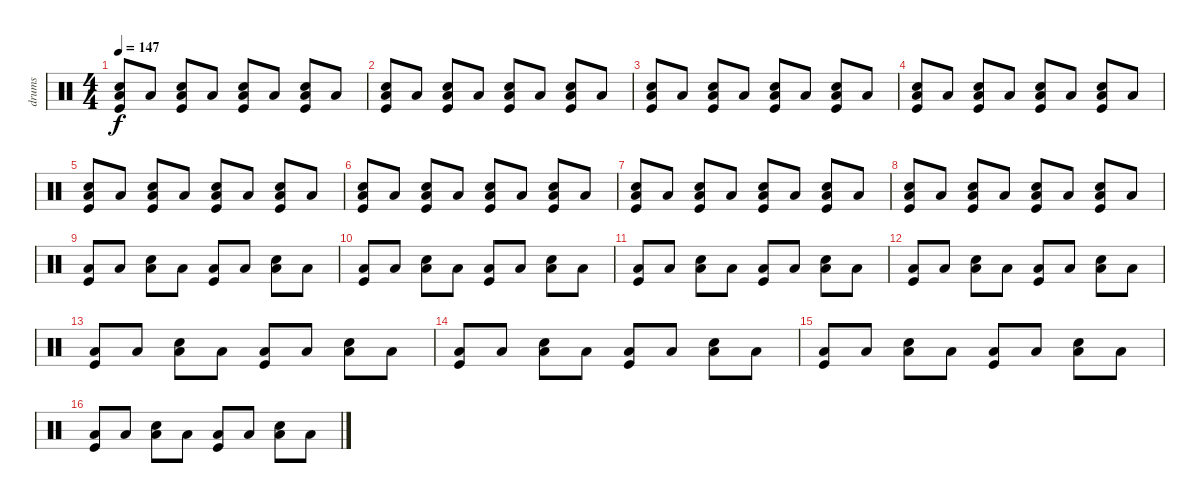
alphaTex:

\track ("drums" "drums") {instrument percussion}
\staff {score}
\articulation defaults
\ts (4 4)
\tempo 147
\clef neutral
\ks c
("Electric Snare (hit)" "Low Floor Tom (hit)" "Kick (hit)").8{dy f} "Low Floor Tom (hit)".8 ("Electric Snare (hit)" "Low Floor Tom (hit)" "Kick (hit)").8 "Low Floor Tom (hit)".8 ("Electric Snare (hit)" "Low Floor Tom (hit)" "Kick (hit)").8 "Low Floor Tom (hit)".8 ("Electric Snare (hit)" "Low Floor Tom (hit)" "Kick (hit)").8 "Low Floor Tom (hit)".8 |
("Electric Snare (hit)" "Low Floor Tom (hit)" "Kick (hit)").8 "Low Floor Tom (hit)".8 ("Electric Snare (hit)" "Low Floor Tom (hit)" "Kick (hit)").8 "Low Floor Tom (hit)".8 ("Electric Snare (hit)" "Low Floor Tom (hit)" "Kick (hit)").8 "Low Floor Tom (hit)".8 ("Electric Snare (hit)" "Low Floor Tom (hit)" "Kick (hit)").8 "Low Floor Tom (hit)".8 |
("Electric Snare (hit)" "Low Floor Tom (hit)" "Kick (hit)").8 "Low Floor Tom (hit)".8 ("Electric Snare (hit)" "Low Floor Tom (hit)" "Kick (hit)").8 "Low Floor Tom (hit)".8 ("Electric Snare (hit)" "Low Floor Tom (hit)" "Kick (hit)").8 "Low Floor Tom (hit)".8 ("Electric Snare (hit)" "Low Floor Tom (hit)" "Kick (hit)").8 "Low Floor Tom (hit)".8 |
("Electric Snare (hit)" "Low Floor Tom (hit)" "Kick (hit)").8 "Low Floor Tom (hit)".8 ("Electric Snare (hit)" "Low Floor Tom (hit)" "Kick (hit)").8 "Low Floor Tom (hit)".8 ("Electric Snare (hit)" "Low Floor Tom (hit)" "Kick (hit)").8 "Low Floor Tom (hit)".8 ("Electric Snare (hit)" "Low Floor Tom (hit)" "Kick (hit)").8 "Low Floor Tom (hit)".8 |
("Electric Snare (hit)" "Low Floor Tom (hit)" "Kick (hit)").8 "Low Floor Tom (hit)".8 ("Electric Snare (hit)" "Low Floor Tom (hit)" "Kick (hit)").8 "Low Floor Tom (hit)".8 ("Electric Snare (hit)" "Low Floor Tom (hit)" "Kick (hit)").8 "Low Floor Tom (hit)".8 ("Electric Snare (hit)" "Low Floor Tom (hit)" "Kick (hit)").8 "Low Floor Tom (hit)".8 |
("Electric Snare (hit)" "Low Floor Tom (hit)" "Kick (hit)").8 "Low Floor Tom (hit)".8 ("Electric Snare (hit)" "Low Floor Tom (hit)" "Kick (hit)").8 "Low Floor Tom (hit)".8 ("Electric Snare (hit)" "Low Floor Tom (hit)" "Kick (hit)").8 "Low Floor Tom (hit)".8 ("Electric Snare (hit)" "Low Floor Tom (hit)" "Kick (hit)").8 "Low Floor Tom (hit)".8 |
("Electric Snare (hit)" "Low Floor Tom (hit)" "Kick (hit)").8 "Low Floor Tom (hit)".8 ("Electric Snare (hit)" "Low Floor Tom (hit)" "Kick (hit)").8 "Low Floor Tom (hit)".8 ("Electric Snare (hit)" "Low Floor Tom (hit)" "Kick (hit)").8 "Low Floor Tom (hit)".8 ("Electric Snare (hit)" "Low Floor Tom (hit)" "Kick (hit)").8 "Low Floor Tom (hit)".8 |
("Electric Snare (hit)" "Low Floor Tom (hit)" "Kick (hit)").8 "Low Floor Tom (hit)".8 ("Electric Snare (hit)" "Low Floor Tom (hit)" "Kick (hit)").8 "Low Floor Tom (hit)".8 ("Electric Snare (hit)" "Low Floor Tom (hit)" "Kick (hit)").8 "Low Floor Tom (hit)".8 ("Electric Snare (hit)" "Low Floor Tom (hit)" "Kick (hit)").8 "Low Floor Tom (hit)".8 |
("Low Floor Tom (hit)" "Kick (hit)").8 "Low Floor Tom (hit)".8 ("Electric Snare (hit)" "Low Floor Tom (hit)").8 "Low Floor Tom (hit)".8 ("Low Floor Tom (hit)" "Kick (hit)").8 "Low Floor Tom (hit)".8 ("Electric Snare (hit)" "Low Floor Tom (hit)").8 "Low Floor Tom (hit)".8 |
("Low Floor Tom (hit)" "Kick (hit)").8 "Low Floor Tom (hit)".8 ("Electric Snare (hit)" "Low Floor Tom (hit)").8 "Low Floor Tom (hit)".8 ("Low Floor Tom (hit)" "Kick (hit)").8 "Low Floor Tom (hit)".8 ("Electric Snare (hit)" "Low Floor Tom (hit)").8 "Low Floor Tom (hit)".8 |
("Low Floor Tom (hit)" "Kick (hit)").8 "Low Floor Tom (hit)".8 ("Electric Snare (hit)" "Low Floor Tom (hit)").8 "Low Floor Tom (hit)".8 ("Low Floor Tom (hit)" "Kick (hit)").8 "Low Floor Tom (hit)".8 ("Electric Snare (hit)" "Low Floor Tom (hit)").8 "Low Floor Tom (hit)".8 |
("Low Floor Tom (hit)" "Kick (hit)").8 "Low Floor Tom (hit)".8 ("Electric Snare (hit)" "Low Floor Tom (hit)").8 "Low Floor Tom (hit)".8 ("Low Floor Tom (hit)" "Kick (hit)").8 "Low Floor Tom (hit)".8 ("Electric Snare (hit)" "Low Floor Tom (hit)").8 "Low Floor Tom (hit)".8 |
("Low Floor Tom (hit)" "Kick (hit)").8 "Low Floor Tom (hit)".8 ("Electric Snare (hit)" "Low Floor Tom (hit)").8 "Low Floor Tom (hit)".8 ("Low Floor Tom (hit)" "Kick (hit)").8 "Low Floor Tom (hit)".8 ("Electric Snare (hit)" "Low Floor Tom (hit)").8 "Low Floor Tom (hit)".8 |
("Low Floor Tom (hit)" "Kick (hit)").8 "Low Floor Tom (hit)".8 ("Electric Snare (hit)" "Low Floor Tom (hit)").8 "Low Floor Tom (hit)".8 ("Low Floor Tom (hit)" "Kick (hit)").8 "Low Floor Tom (hit)".8 ("Electric Snare (hit)" "Low Floor Tom (hit)").8 "Low Floor Tom (hit)".8 |
("Low Floor Tom (hit)" "Kick (hit)").8 "Low Floor Tom (hit)".8 ("Electric Snare (hit)" "Low Floor Tom (hit)").8 "Low Floor Tom (hit)".8 ("Low Floor Tom (hit)" "Kick (hit)").8 "Low Floor Tom (hit)".8 ("Electric Snare (hit)" "Low Floor Tom (hit)").8 "Low Floor Tom (hit)".8 |
("Low Floor Tom (hit)" "Kick (hit)").8 "Low Floor Tom (hit)".8 ("Electric Snare (hit)" "Low Floor Tom (hit)").8 "Low Floor Tom (hit)".8 ("Low Floor Tom (hit)" "Kick (hit)").8 "Low Floor Tom (hit)".8 ("Electric Snare (hit)" "Low Floor Tom (hit)").8 "Low Floor Tom (hit)".8
